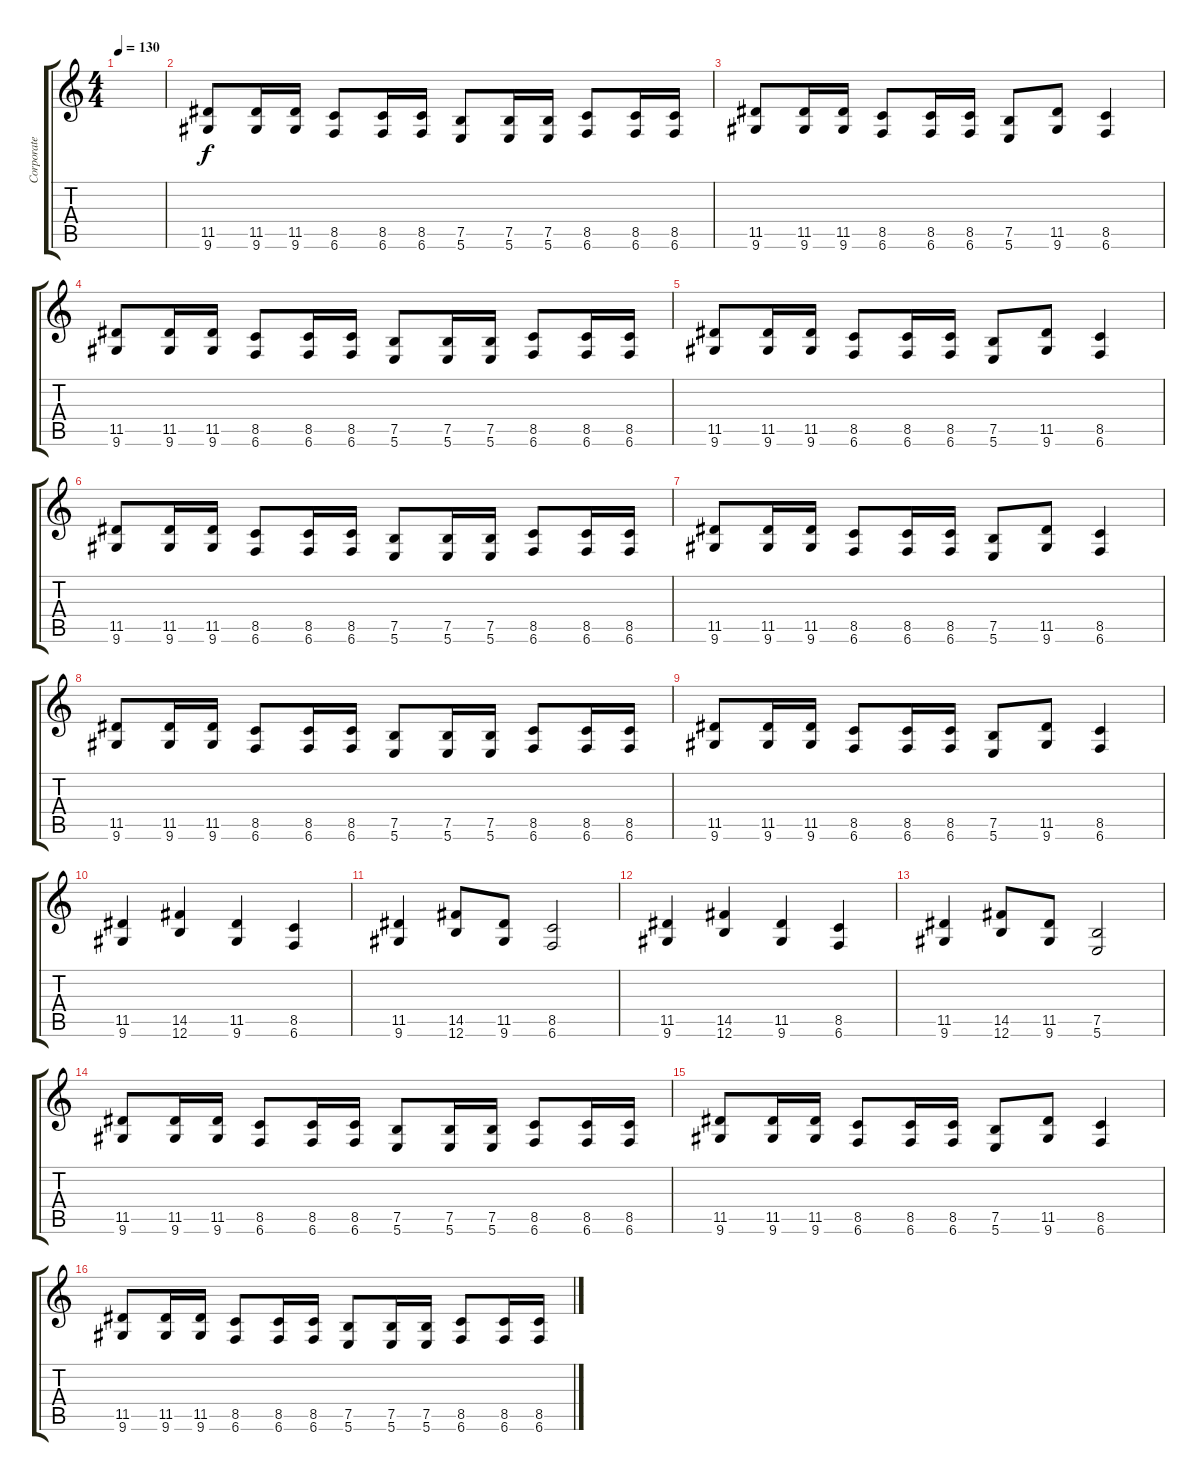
\track ("Corporate Death (L)" "Corporate ") {instrument distortionguitar}
\staff {score tabs}
\tuning (B3 Gb3 D3 A2 E2 B1) {hide}
\ts (4 4)
\tempo 130
\clef g2
\ks c
|
(11.5 9.6).8 (11.5 9.6).16 (11.5 9.6).16 (8.5 6.6).8 (8.5 6.6).16 (8.5 6.6).16 (7.5 5.6).8 (7.5 5.6).16 (7.5 5.6).16 (8.5 6.6).8 (8.5 6.6).16 (8.5 6.6).16 |
(11.5 9.6).8 (11.5 9.6).16 (11.5 9.6).16 (8.5 6.6).8 (8.5 6.6).16 (8.5 6.6).16 (7.5 5.6).8 (11.5 9.6).8 (8.5 6.6).4 |
(11.5 9.6).8 (11.5 9.6).16 (11.5 9.6).16 (8.5 6.6).8 (8.5 6.6).16 (8.5 6.6).16 (7.5 5.6).8 (7.5 5.6).16 (7.5 5.6).16 (8.5 6.6).8 (8.5 6.6).16 (8.5 6.6).16 |
(11.5 9.6).8 (11.5 9.6).16 (11.5 9.6).16 (8.5 6.6).8 (8.5 6.6).16 (8.5 6.6).16 (7.5 5.6).8 (11.5 9.6).8 (8.5 6.6).4 |
(11.5 9.6).8 (11.5 9.6).16 (11.5 9.6).16 (8.5 6.6).8 (8.5 6.6).16 (8.5 6.6).16 (7.5 5.6).8 (7.5 5.6).16 (7.5 5.6).16 (8.5 6.6).8 (8.5 6.6).16 (8.5 6.6).16 |
(11.5 9.6).8 (11.5 9.6).16 (11.5 9.6).16 (8.5 6.6).8 (8.5 6.6).16 (8.5 6.6).16 (7.5 5.6).8 (11.5 9.6).8 (8.5 6.6).4 |
(11.5 9.6).8 (11.5 9.6).16 (11.5 9.6).16 (8.5 6.6).8 (8.5 6.6).16 (8.5 6.6).16 (7.5 5.6).8 (7.5 5.6).16 (7.5 5.6).16 (8.5 6.6).8 (8.5 6.6).16 (8.5 6.6).16 |
(11.5 9.6).8 (11.5 9.6).16 (11.5 9.6).16 (8.5 6.6).8 (8.5 6.6).16 (8.5 6.6).16 (7.5 5.6).8 (11.5 9.6).8 (8.5 6.6).4 |
(11.5 9.6).4 (14.5 12.6).4 (11.5 9.6).4 (8.5 6.6).4 |
(11.5 9.6).4 (14.5 12.6).8 (11.5 9.6).8 (8.5 6.6).2 |
(11.5 9.6).4 (14.5 12.6).4 (11.5 9.6).4 (8.5 6.6).4 |
(11.5 9.6).4 (14.5 12.6).8 (11.5 9.6).8 (7.5 5.6).2 |
(11.5 9.6).8 (11.5 9.6).16 (11.5 9.6).16 (8.5 6.6).8 (8.5 6.6).16 (8.5 6.6).16 (7.5 5.6).8 (7.5 5.6).16 (7.5 5.6).16 (8.5 6.6).8 (8.5 6.6).16 (8.5 6.6).16 |
(11.5 9.6).8 (11.5 9.6).16 (11.5 9.6).16 (8.5 6.6).8 (8.5 6.6).16 (8.5 6.6).16 (7.5 5.6).8 (11.5 9.6).8 (8.5 6.6).4 |
(11.5 9.6).8 (11.5 9.6).16 (11.5 9.6).16 (8.5 6.6).8 (8.5 6.6).16 (8.5 6.6).16 (7.5 5.6).8 (7.5 5.6).16 (7.5 5.6).16 (8.5 6.6).8 (8.5 6.6).16 (8.5 6.6).16
